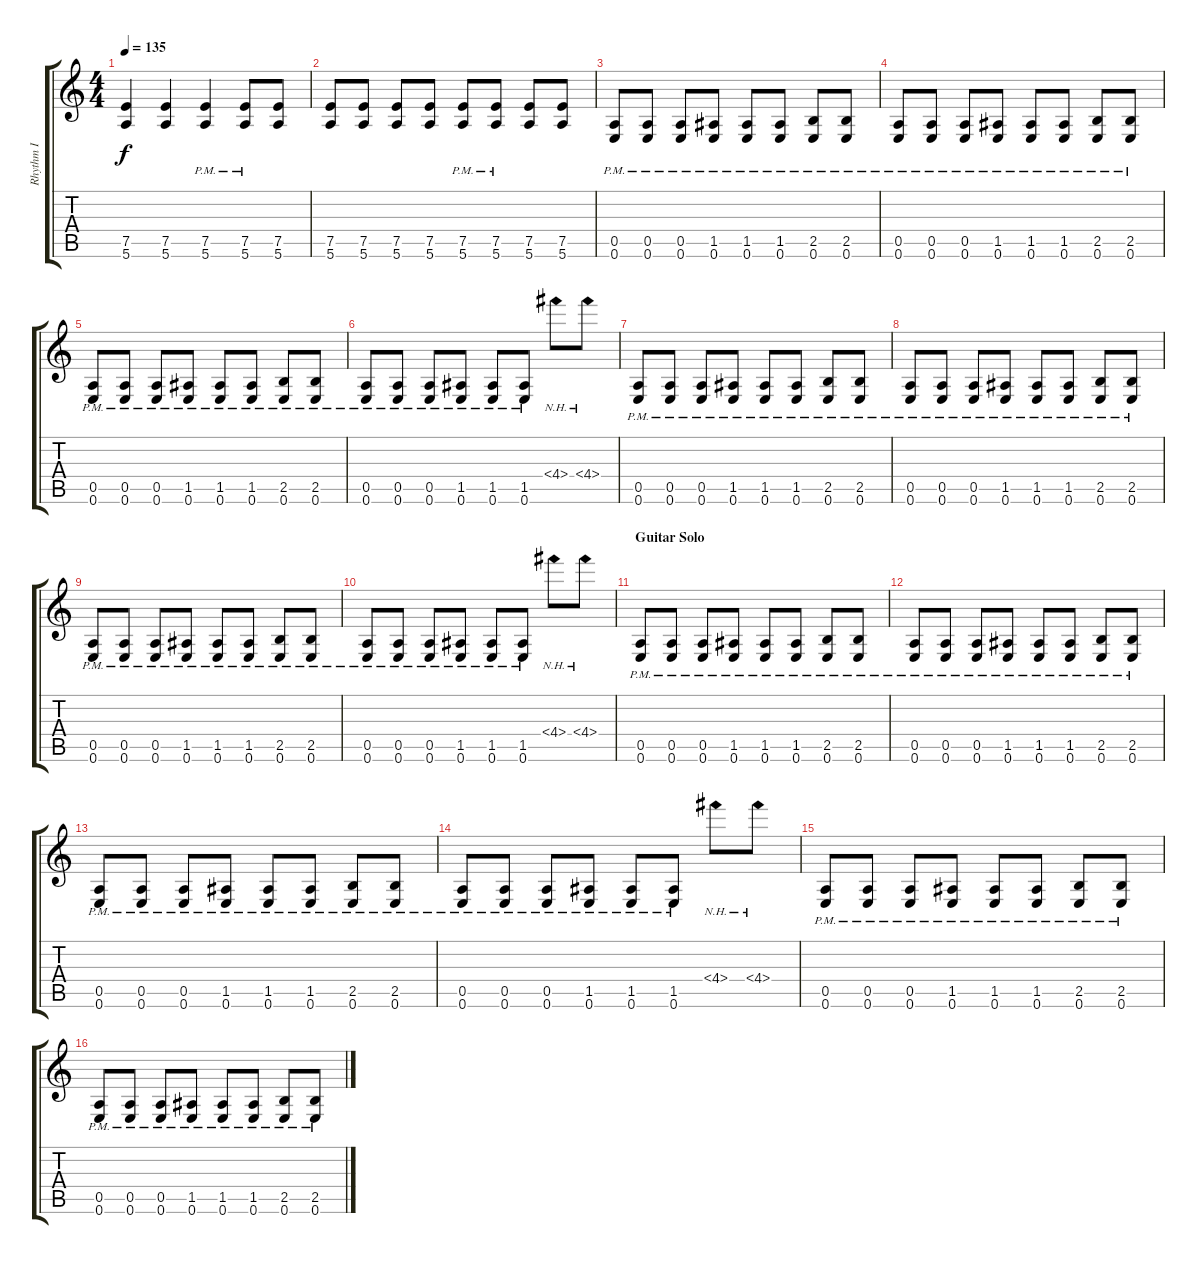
\track ("Rhythm I" "Rhythm I") {instrument distortionguitar}
\staff {score tabs}
\tuning (E4 B3 G3 D3 A2 E2) {hide}
\ts (4 4)
\tempo 135
\clef g2
\ks c
(7.5 5.6).4{dy f} (7.5 5.6).4 (7.5{pm} 5.6{pm}).4 (7.5{pm} 5.6{pm}).8 (7.5 5.6).8 |
(7.5 5.6).8 (7.5 5.6).8 (7.5 5.6).8 (7.5 5.6).8 (7.5{pm} 5.6{pm}).8 (7.5{pm} 5.6{pm}).8 (7.5 5.6).8 (7.5 5.6).8 |
(0.5{pm} 0.6{pm}).8 (0.5{pm} 0.6{pm}).8 (0.5{pm} 0.6{pm}).8 (1.5{pm} 0.6{pm}).8 (1.5{pm} 0.6{pm}).8 (1.5{pm} 0.6{pm}).8 (2.5{pm} 0.6{pm}).8 (2.5{pm} 0.6{pm}).8 |
(0.5{pm} 0.6{pm}).8 (0.5{pm} 0.6{pm}).8 (0.5{pm} 0.6{pm}).8 (1.5{pm} 0.6{pm}).8 (1.5{pm} 0.6{pm}).8 (1.5{pm} 0.6{pm}).8 (2.5{pm} 0.6{pm}).8 (2.5{pm} 0.6{pm}).8 |
(0.5{pm} 0.6{pm}).8 (0.5{pm} 0.6{pm}).8 (0.5{pm} 0.6{pm}).8 (1.5{pm} 0.6{pm}).8 (1.5{pm} 0.6{pm}).8 (1.5{pm} 0.6{pm}).8 (2.5{pm} 0.6{pm}).8 (2.5{pm} 0.6{pm}).8 |
(0.5{pm} 0.6{pm}).8 (0.5{pm} 0.6{pm}).8 (0.5{pm} 0.6{pm}).8 (1.5{pm} 0.6{pm}).8 (1.5{pm} 0.6{pm}).8 (1.5{pm} 0.6{pm}).8 4.4{nh}.8 4.4{nh}.8 |
(0.5{pm} 0.6{pm}).8 (0.5{pm} 0.6{pm}).8 (0.5{pm} 0.6{pm}).8 (1.5{pm} 0.6{pm}).8 (1.5{pm} 0.6{pm}).8 (1.5{pm} 0.6{pm}).8 (2.5{pm} 0.6{pm}).8 (2.5{pm} 0.6{pm}).8 |
(0.5{pm} 0.6{pm}).8 (0.5{pm} 0.6{pm}).8 (0.5{pm} 0.6{pm}).8 (1.5{pm} 0.6{pm}).8 (1.5{pm} 0.6{pm}).8 (1.5{pm} 0.6{pm}).8 (2.5{pm} 0.6{pm}).8 (2.5{pm} 0.6{pm}).8 |
(0.5{pm} 0.6{pm}).8 (0.5{pm} 0.6{pm}).8 (0.5{pm} 0.6{pm}).8 (1.5{pm} 0.6{pm}).8 (1.5{pm} 0.6{pm}).8 (1.5{pm} 0.6{pm}).8 (2.5{pm} 0.6{pm}).8 (2.5{pm} 0.6{pm}).8 |
(0.5{pm} 0.6{pm}).8 (0.5{pm} 0.6{pm}).8 (0.5{pm} 0.6{pm}).8 (1.5{pm} 0.6{pm}).8 (1.5{pm} 0.6{pm}).8 (1.5{pm} 0.6{pm}).8 4.4{nh}.8 4.4{nh}.8 |
\section ("" "Guitar Solo")
(0.5{pm} 0.6{pm}).8 (0.5{pm} 0.6{pm}).8 (0.5{pm} 0.6{pm}).8 (1.5{pm} 0.6{pm}).8 (1.5{pm} 0.6{pm}).8 (1.5{pm} 0.6{pm}).8 (2.5{pm} 0.6{pm}).8 (2.5{pm} 0.6{pm}).8 |
(0.5{pm} 0.6{pm}).8 (0.5{pm} 0.6{pm}).8 (0.5{pm} 0.6{pm}).8 (1.5{pm} 0.6{pm}).8 (1.5{pm} 0.6{pm}).8 (1.5{pm} 0.6{pm}).8 (2.5{pm} 0.6{pm}).8 (2.5{pm} 0.6{pm}).8 |
(0.5{pm} 0.6{pm}).8 (0.5{pm} 0.6{pm}).8 (0.5{pm} 0.6{pm}).8 (1.5{pm} 0.6{pm}).8 (1.5{pm} 0.6{pm}).8 (1.5{pm} 0.6{pm}).8 (2.5{pm} 0.6{pm}).8 (2.5{pm} 0.6{pm}).8 |
(0.5{pm} 0.6{pm}).8 (0.5{pm} 0.6{pm}).8 (0.5{pm} 0.6{pm}).8 (1.5{pm} 0.6{pm}).8 (1.5{pm} 0.6{pm}).8 (1.5{pm} 0.6{pm}).8 4.4{nh}.8 4.4{nh}.8 |
(0.5{pm} 0.6{pm}).8 (0.5{pm} 0.6{pm}).8 (0.5{pm} 0.6{pm}).8 (1.5{pm} 0.6{pm}).8 (1.5{pm} 0.6{pm}).8 (1.5{pm} 0.6{pm}).8 (2.5{pm} 0.6{pm}).8 (2.5{pm} 0.6{pm}).8 |
(0.5{pm} 0.6{pm}).8 (0.5{pm} 0.6{pm}).8 (0.5{pm} 0.6{pm}).8 (1.5{pm} 0.6{pm}).8 (1.5{pm} 0.6{pm}).8 (1.5{pm} 0.6{pm}).8 (2.5{pm} 0.6{pm}).8 (2.5{pm} 0.6{pm}).8
